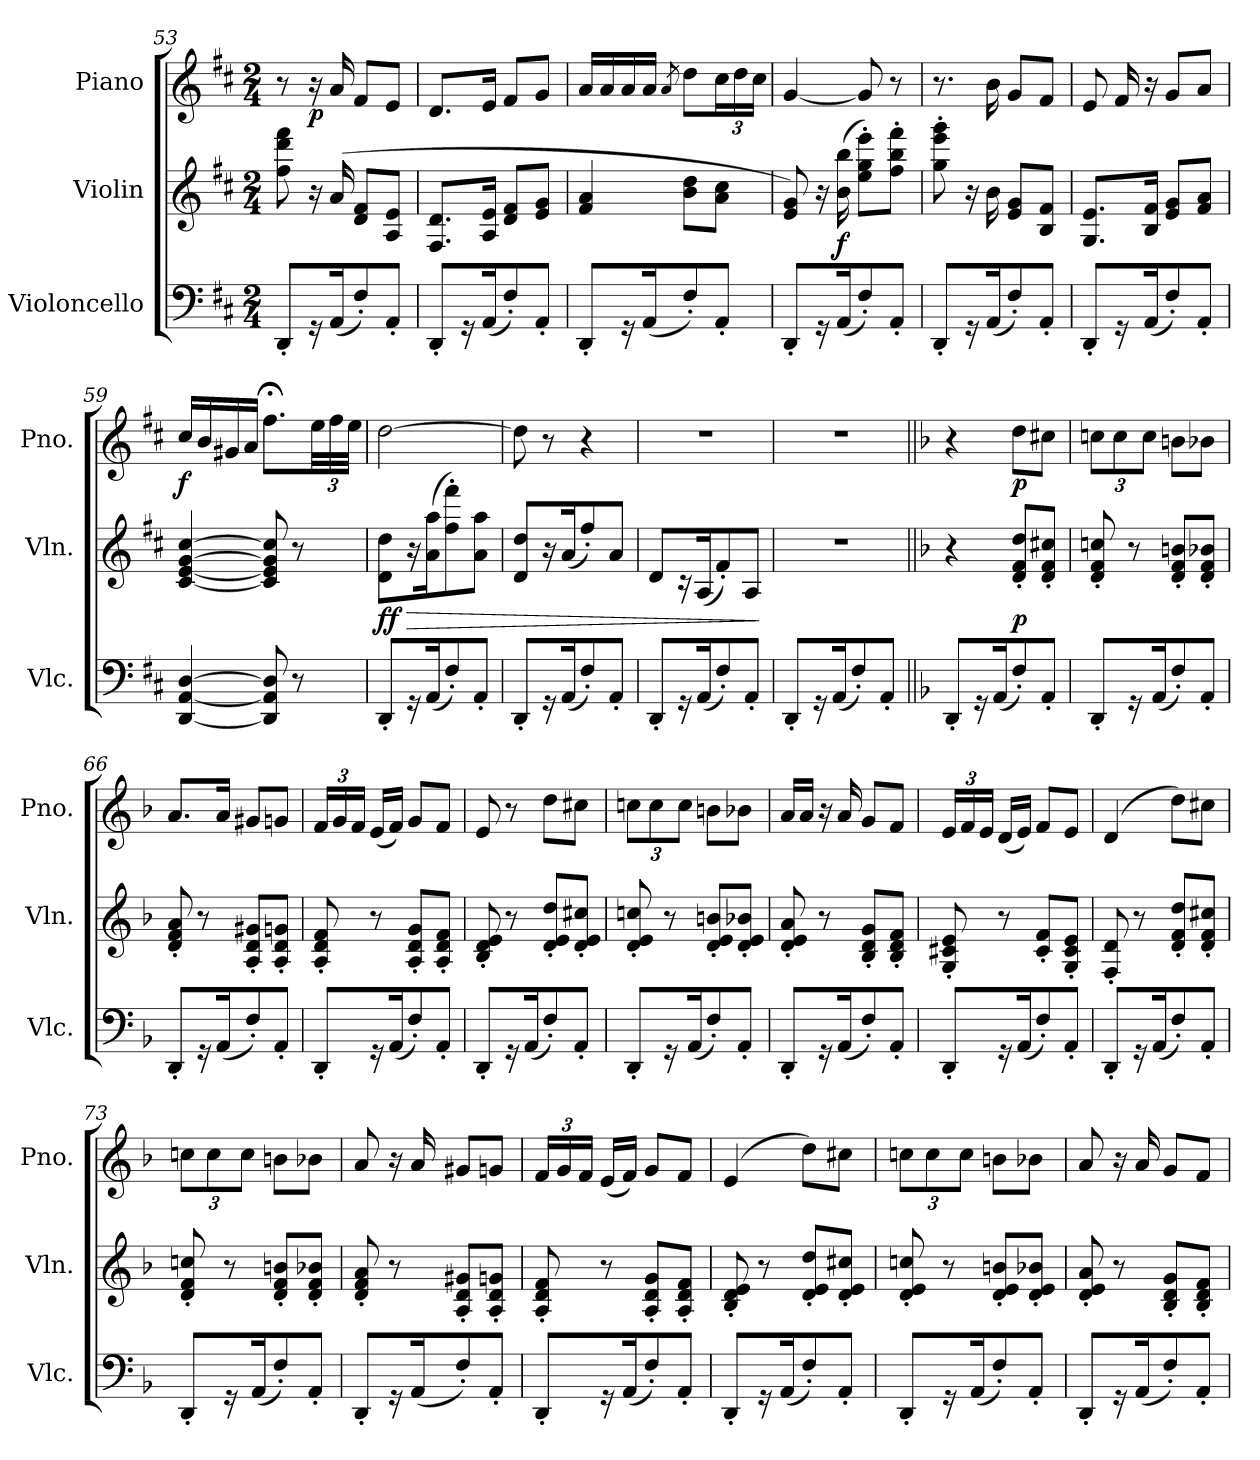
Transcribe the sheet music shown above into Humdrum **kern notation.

**kern	**kern	**dynam	**kern	**dynam
*part3	*part2	*part2	*part1	*part1
*staff3	*staff2	*staff2	*staff1	*staff1
*I"Violoncello	*I"Violin	*	*I"Piano	*
*I'Vlc.	*I'Vln.	*	*I'Pno.	*
*clefF4	*clefG2	*	*clefG2	*
*k[f#c#]	*k[f#c#]	*	*k[f#c#]	*
*M2/4	*M2/4	*	*M2/4	*
=53	=53	=53	=53	=53
8DD'/L	8ff#\ 8ddd\ 8fff#\	.	8r	.
!	!	!	!	!LO:DY:b
16r	16r	.	16r	p
(16AA/K	(16a/	.	16a/	.
8F#'/)	8d/ 8f#/L	.	8f#/L	.
8AA'/J	8A/ 8e/J	.	8e/J	.
=54	=54	=54	=54	=54
8DD'/L	8.F#/ 8.d/L	.	8.d/L	.
16r	.	.	.	.
(16AA/K	16A/ 16e/Jk	.	16e/Jk	.
8F#'/)	8d/ 8f#/L	.	8f#/L	.
8AA'/J	8e/ 8g/J	.	8g/J	.
=55	=55	=55	=55	=55
8DD'/L	4f#/ 4a/	.	16a/LL	.
.	.	.	16a/	.
16r	.	.	16a/	.
(16AA/K	.	.	16a/JJ	.
.	.	.	8qa/	.
8F#'/)	8b\ 8dd\L	.	8dd\L	.
*	*	*	*Xbrackettup	*
8AA'/J	8a\ 8cc#\J	.	24cc#\L	.
.	.	.	24dd\	.
.	.	.	24cc#\JJ	.
!!LO:LB:g=z
=56	=56	=56	=56	=56
8DD'/L	8e/ 8g/)	.	[4g/	.
16r	16r	.	.	.
!	!	!LO:DY:b	!	!
(16AA/K	(16b\ 16bb\	f	.	.
8F#'/)	8ee\' 8gg\' 8eee\'L)	.	8g/]	.
8AA'/J	8ff#\' 8bb\' 8fff#\'J	.	8r	.
=57	=57	=57	=57	=57
8DD'/L	8gg\' 8eee\' 8ggg\'	.	8.r	.
16r	16r	.	.	.
(16AA/K	16b\	.	16b\	.
8F#'/)	8e/ 8g/L	.	8g/L	.
8AA'/J	8B/ 8f#/J	.	8f#/J	.
=58	=58	=58	=58	=58
8DD'/L	8.G/ 8.e/L	.	8e/	.
16r	.	.	16f#/	.
(16AA/K	16B/ 16f#/Jk	.	16r	.
8F#'/)	8e/ 8g/L	.	8g/L	.
8AA'/J	8f#/ 8a/J	.	8a/J	.
=59	=59	=59	=59	=59
!	!	!	!	!LO:DY:b
[4DD/ [4AA/ [4D/	[4c#/ [4e/ [4g/ [4cc#/	.	16cc#/LL	f
.	.	.	16b/	.
.	.	.	16g#X/	.
.	.	.	16a/JJ	.
8DD/] 8AA/] 8D/]	8c#/] 8e/] 8g/] 8cc#/]	.	8.ff#;<\L	.
8r	8r	.	.	.
.	.	.	48ee\LL	.
.	.	.	48ff#\	.
.	.	.	48ee\JJJ	.
=60	=60	=60	=60	=60
!	!	!LO:DY:b	!	!
8DD'/L	8d\ 8dd\L	ff	[2dd\	.
!	!	!LO:HP:b	!	!
16r	16r	>	.	.
(16AA/K	(16a\ 16aa\K	.	.	.
8F#'/)	8ff#\' 8fff#\')	.	.	.
8AA'/J	8a\ 8aa\J	.	.	.
=61	=61	=61	=61	=61
8DD'/L	8d/ 8dd/L	.	8dd\]	.
16r	16r	.	8r	.
(16AA/K	(16a/K	.	.	.
8F#'/)	8ff#'/)	.	4r	.
8AA'/J	8a/J	.	.	.
!!LO:PB:g=z
=62	=62	=62	=62	=62
8DD'/L	8d/L	.	2r	.
16r	16r	.	.	.
(16AA/K	(16A/K	.	.	.
8F#'/)	8f#'/)	.	.	.
8AA'/J	8A/J	.	.	.
.	.	]	.	.
=63	=63	=63	=63	=63
8DD'/L	2r	.	2r	.
16r	.	.	.	.
(16AA/K	.	.	.	.
8F#'/)	.	.	.	.
8AA'/J	.	.	.	.
=64||	=64||	=64||	=64||	=64||
*k[b-]	*k[b-]	*	*k[b-]	*
8DD'/L	4r	.	4r	.
16r	.	.	.	.
(16AA/K	.	.	.	.
!	!	!LO:DY:b	!	!LO:DY:b
8F'/)	8d/' 8f/' 8dd/'L	p	8dd\L	p
8AA'/J	8d/' 8f/' 8cc#X/'J	.	8cc#X\J	.
=65	=65	=65	=65	=65
8DD'/L	8d/' 8f/' 8ccn/'	.	12ccn\L	.
.	.	.	12cc\	.
16r	8r	.	.	.
.	.	.	12cc\J	.
(16AA/K	.	.	.	.
8F'/)	8d/' 8f/' 8bn/'L	.	8bn\L	.
8AA'/J	8d/' 8f/' 8b-X/'J	.	8b-X\J	.
=66	=66	=66	=66	=66
8DD'/L	8d/' 8f/' 8a/'	.	8.a/L	.
16r	8r	.	.	.
(16AA/K	.	.	16a/Jk	.
8F'/)	8A/' 8d/' 8g#X/'L	.	8g#X/L	.
8AA'/J	8A/' 8d/' 8gn/'J	.	8gn/J	.
=67	=67	=67	=67	=67
8DD'/L	8A/' 8d/' 8f/'	.	24f/LL	.
.	.	.	24g/	.
.	.	.	24f/JJ	.
16r	8r	.	(16e/LL	.
(16AA/K	.	.	16f/JJ)	.
8F'/)	8A/' 8d/' 8g/'L	.	8g/L	.
8AA'/J	8A/' 8d/' 8f/'J	.	8f/J	.
!!LO:LB:g=z
=68	=68	=68	=68	=68
8DD'/L	8B-/' 8d/' 8e/'	.	8e/	.
16r	8r	.	8r	.
(16AA/K	.	.	.	.
8F'/)	8d/' 8e/' 8dd/'L	.	8dd\L	.
8AA'/J	8d/' 8e/' 8cc#X/'J	.	8cc#X\J	.
=69	=69	=69	=69	=69
8DD'/L	8d/' 8e/' 8ccn/'	.	12ccn\L	.
.	.	.	12cc\	.
16r	8r	.	.	.
.	.	.	12cc\J	.
(16AA/K	.	.	.	.
8F'/)	8d/' 8e/' 8bn/'L	.	8bn\L	.
8AA'/J	8d/' 8e/' 8b-X/'J	.	8b-X\J	.
=70	=70	=70	=70	=70
8DD'/L	8d/' 8e/' 8a/'	.	16a/LL	.
.	.	.	16a/JJ	.
16r	8r	.	16r	.
(16AA/K	.	.	16a/	.
8F'/)	8B-/' 8d/' 8g/'L	.	8g/L	.
8AA'/J	8B-/' 8d/' 8f/'J	.	8f/J	.
=71	=71	=71	=71	=71
8DD'/L	8G/' 8c#X/' 8e/'	.	24e/LL	.
.	.	.	24f/	.
.	.	.	24e/JJ	.
16r	8r	.	(16d/LL	.
(16AA/K	.	.	16e/JJ)	.
8F'/)	8c#/' 8f/'L	.	8f/L	.
8AA'/J	8G/' 8c#/' 8e/'J	.	8e/J	.
=72	=72	=72	=72	=72
8DD'/L	8F/' 8d/'	.	(4d/	.
16r	8r	.	.	.
(16AA/K	.	.	.	.
8F'/)	8d/' 8f/' 8dd/'L	.	8dd\L)	.
8AA'/J	8d/' 8f/' 8cc#X/'J	.	8cc#X\J	.
!!LO:LB:g=z
=73	=73	=73	=73	=73
8DD'/L	8d/' 8f/' 8ccn/'	.	12ccn\L	.
.	.	.	12cc\	.
16r	8r	.	.	.
.	.	.	12cc\J	.
(16AA/K	.	.	.	.
8F'/)	8d/' 8f/' 8bn/'L	.	8bn\L	.
8AA'/J	8d/' 8f/' 8b-X/'J	.	8b-X\J	.
=74	=74	=74	=74	=74
8DD'/L	8d/' 8f/' 8a/'	.	8a/	.
16r	8r	.	16r	.
(16AA/K	.	.	16a/	.
8F'/)	8A/' 8d/' 8g#X/'L	.	8g#X/L	.
8AA'/J	8A/' 8d/' 8gn/'J	.	8gn/J	.
=75	=75	=75	=75	=75
8DD'/L	8A/' 8d/' 8f/'	.	24f/LL	.
.	.	.	24g/	.
.	.	.	24f/JJ	.
16r	8r	.	(16e/LL	.
(16AA/K	.	.	16f/JJ)	.
8F'/)	8A/' 8d/' 8g/'L	.	8g/L	.
8AA'/J	8A/' 8d/' 8f/'J	.	8f/J	.
=76	=76	=76	=76	=76
8DD'/L	8B-/' 8d/' 8e/'	.	(4e/	.
16r	8r	.	.	.
(16AA/K	.	.	.	.
8F'/)	8d/' 8e/' 8dd/'L	.	8dd\L)	.
8AA'/J	8d/' 8e/' 8cc#X/'J	.	8cc#X\J	.
=77	=77	=77	=77	=77
8DD'/L	8d/' 8e/' 8ccn/'	.	12ccn\L	.
.	.	.	12cc\	.
16r	8r	.	.	.
.	.	.	12cc\J	.
(16AA/K	.	.	.	.
8F'/)	8d/' 8e/' 8bn/'L	.	8bn\L	.
8AA'/J	8d/' 8e/' 8b-X/'J	.	8b-X\J	.
!!LO:LB:g=z
=78	=78	=78	=78	=78
8DD'/L	8d/' 8e/' 8a/'	.	8a/	.
16r	8r	.	16r	.
(16AA/K	.	.	16a/	.
8F'/)	8B-/' 8d/' 8g/'L	.	8g/L	.
8AA'/J	8B-/' 8d/' 8f/'J	.	8f/J	.
=	=	=	=	=
*-	*-	*-	*-	*-
